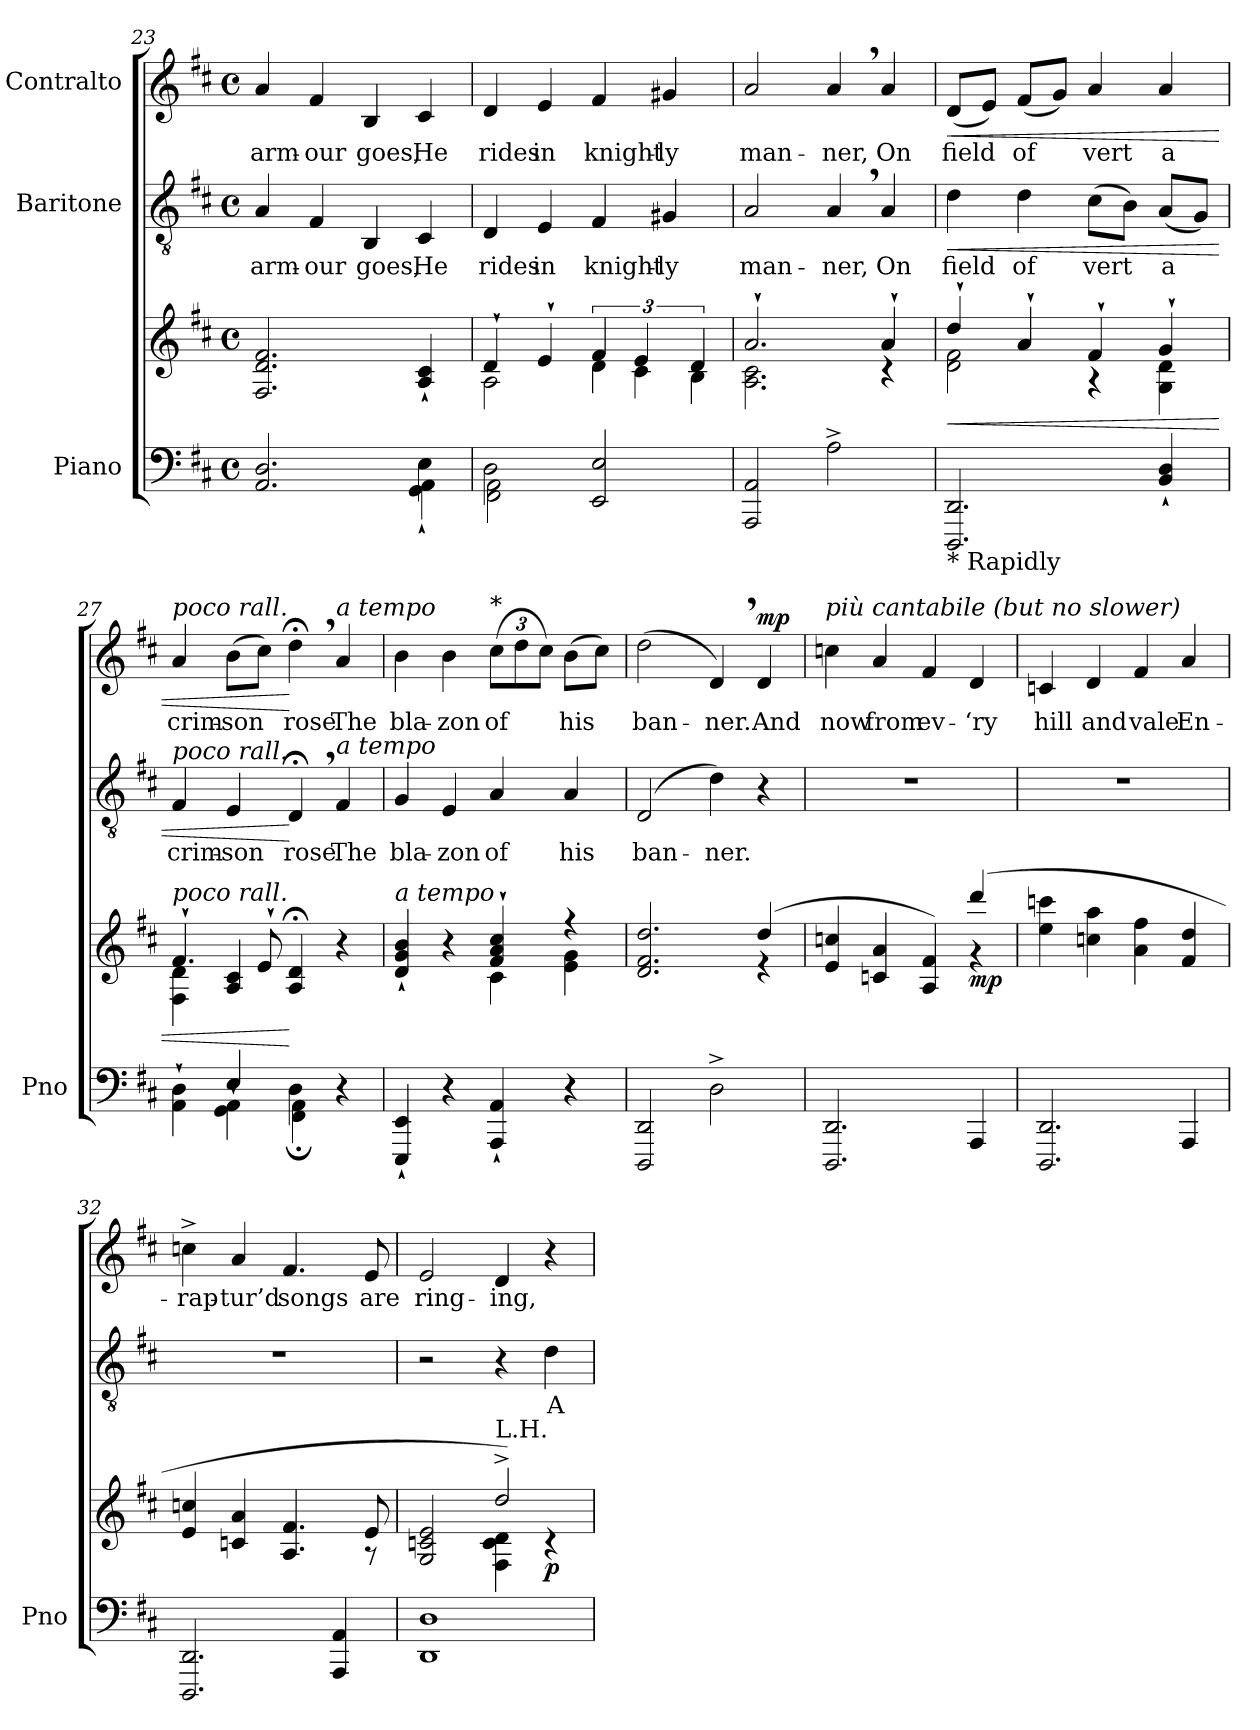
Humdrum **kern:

**kern	**kern	**dynam	**kern	**text	**dynam	**kern	**text	**dynam
*part3	*part3	*part3	*part2	*part2	*part2	*part1	*part1	*part1
*staff4	*staff3	*staff3/4	*staff2	*staff2	*staff2	*staff1	*staff1	*staff1
*I"Piano	*	*	*I"Baritone	*	*	*I"Contralto	*	*
*I'Pno	*	*	*	*	*	*	*	*
*clefF4	*clefG2	*	*clefGv2	*	*	*clefG2	*	*
*k[f#c#]	*k[f#c#]	*	*k[f#c#]	*	*	*k[f#c#]	*	*
*M4/4	*M4/4	*	*M4/4	*	*	*M4/4	*	*
*met(c)	*met(c)	*	*met(c)	*	*	*met(c)	*	*
=23	=23	=23	=23	=23	=23	=23	=23	=23
*^	*	*	*	*	*	*	*	*
2.ryy	2.AA/ 2.D/	2.F#/ 2.d/ 2.f#/	.	4A/	arm-	.	4a/	arm-	.
.	.	.	.	4F#/	-our	.	4f#/	-our	.
.	.	.	.	4BB/	goes,	.	4B/	goes,	.
4E\	4GG\`< 4AA\`<	4A/` 4c#/`	.	4C#/	He	.	4c#/	He	.
=24	=24	=24	=24	=24	=24	=24	=24	=24	=24
*	*	*^	*	*	*	*	*	*	*
2D\	2FF#\ 2AA\	4d`>/	2A\	.	4D/	rides	.	4d/	rides	.
.	.	4e`>/	.	.	4E/	in	.	4e/	in	.
*	*	*	*Xtuplet	*	*	*	*	*	*	*
2EE/ 2E/	2ryy	6f#/	6d\	.	4F#/	knight-	.	4f#/	knight-	.
.	.	6e/	6c#\	.	.	.	.	.	.	.
.	.	.	.	.	4G#X/	-ly	.	4g#X/	-ly	.
.	.	6d/	6B\	.	.	.	.	.	.	.
*v	*v	*	*	*	*	*	*	*	*	*
=25	=25	=25	=25	=25	=25	=25	=25	=25	=25
2AAA/ 2AA/	2.a`>/	2.A\ 2.c#\	.	2A/	man-	.	2a/	man-	.
2A^\	.	.	.	4A,/	-ner,	.	4a,/	-ner,	.
.	4a`>/	4r	.	4A/	On	.	4a/	On	.
=26	=26	=26	=26	=26	=26	=26	=26	=26	=26
!LO:TX:b:t=* Rapidly	!	!	!	!	!	!	!	!	!
!	!	!	!LO:HP:b	!	!	!LO:HP:b	!	!	!LO:HP:b
2.DDD/ 2.DD/	4dd`/	2d\ 2f#\	<	4d\	field	<	(8d/L	field	<
.	.	.	.	.	.	.	8e/J)	.	.
.	4a`/	.	.	4d\	of	.	(8f#/L	of	.
.	.	.	.	.	.	.	8g/J)	.	.
.	4f#`/	4r	.	(8c#\L	vert	.	4a/	vert	.
.	.	.	.	8B\J)	.	.	.	.	.
4BB/` 4D/`	4g`/	4G\ 4d\	.	(8A/L	a	.	4a/	a	.
.	.	.	.	8G/J)	.	.	.	.	.
=27	=27	=27	=27	=27	=27	=27	=27	=27	=27
*^	*	*	*	*	*	*	*	*	*
*	*^	*	*	*	*	*	*	*	*	*
!	!	!	!	!	!	!	!	!	!LO:TX:i:t=poco rall.	!	!
!	!	!	!	!	!	!LO:TX:i:t=poco rall.	!	!	!	!	!
!	!	!	!LO:TX:i:t=poco rall.	!	!	!	!	!	!	!	!
2ryy	4AA\`< 4D\`<	4ryy	4.f#`/	4F#\ 4d\	.	4F#/	crim-	.	4a/	crim-	.
.	4E/	4GG\` 4AA\`	.	4A/ 4c#/	.	4E/	-son	.	(8b\L	-son	.
.	.	.	8e`/	.	.	.	.	.	8cc#\J)	.	.
4D\	4FF#\; 4AA\;	2ryy	4A/;< 4d/;<	2ryy	[	4D;<,/	rose	[	4dd;<,\	rose	[
!	!	!	!	!	!	!	!	!	!LO:TX:i:t=a tempo	!	!
!	!	!	!	!	!	!LO:TX:i:t=a tempo	!	!	!	!	!
4ryy	4r	.	4r	.	.	4F#/	The	.	4a/	The	.
*	*v	*v	*	*	*	*	*	*	*	*	*
=28	=28	=28	=28	=28	=28	=28	=28	=28	=28	=28
!	!	!LO:TX:i:t=a tempo	!	!	!	!	!	!	!	!
*v	*v	*	*	*	*	*	*	*	*	*
4EEE/` 4EE/`	4d/`> 4g/`> 4b/`>	2ryy	.	4G/	bla-	.	4b\	bla-	.
4r	4r	.	.	4E/	-zon	.	4b\	-zon	.
!	!	!	!	!	!	!	!LO:TX:a:t=*	!	!
4AAA/` 4AA/`	4f#/`> 4a/`> 4cc#/`>	4c#\	.	4A/	of	.	(12cc#\L	of	.
.	.	.	.	.	.	.	12dd\	.	.
.	.	.	.	.	.	.	12cc#\J)	.	.
4r	4r	4e\ 4g\	.	4A/	his	.	(8b\L	his	.
.	.	.	.	.	.	.	8cc#\J)	.	.
=29	=29	=29	=29	=29	=29	=29	=29	=29	=29
2DDD/ 2DD/	2.d/ 2.f#/ 2.dd/	2.ryy	.	(<2D/	ban-	.	(2dd\	ban-	.
2D^\	.	.	.	4d\)	-ner.	.	4d,/)	-ner.	.
!	!	!	!LO:DY:b	!	!	!	!	!	!
!	!	!	!LO:DY:n=1:b	!	!	!	!	!	!LO:DY:a
.	(4dd/	4r	mp other-dynamics	4r	.	.	4d/	And	mp
=30	=30	=30	=30	=30	=30	=30	=30	=30	=30
!	!	!	!	!	!	!	!LO:TX:i:t=più cantabile (but no slower)	!	!
2.DDD/ 2.DD/	4e/ 4ccn/	2.ryy	.	1r	.	.	4ccn\	now	.
.	4cn/ 4a/	.	.	.	.	.	4a/	from	.
.	4A/ 4f#/)	.	.	.	.	.	4f#/	ev-	.
!	!	!	!LO:DY:b	!	!	!	!	!	!
4AAA/	(4ddd/	4r	mp	.	.	.	4d/	-‘ry	.
*	*v	*v	*	*	*	*	*	*	*
=31	=31	=31	=31	=31	=31	=31	=31	=31
2.DDD/ 2.DD/	4ee\ 4cccn\	.	1r	.	.	4cn/	hill	.
.	4ccn\ 4aa\	.	.	.	.	4d/	and	.
.	4a\ 4ff#\	.	.	.	.	4f#/	vale	.
4AAA/	4f#/ 4dd/	.	.	.	.	4a/	En-	.
=32	=32	=32	=32	=32	=32	=32	=32	=32
*	*^	*	*	*	*	*	*	*
2.DDD/ 2.DD/	4e/ 4ccn/	2..ryy	.	1r	.	.	4ccn^\	-rap-	.
.	4cn/ 4a/	.	.	.	.	.	4a/	-tur’d	.
.	4.A/ 4.f#/	.	.	.	.	.	4.f#/	songs	.
4AAA/ 4AA/	.	.	.	.	.	.	.	.	.
.	8e/	8r	.	.	.	.	8e/	are	.
=33	=33	=33	=33	=33	=33	=33	=33	=33	=33
1DD 1D	2G/ 2cn/ 2e/	2ryy	.	2r	.	.	2e/	ring-	.
!	!LO:TX:a:t=L.H.	!	!	!	!	!	!	!	!
.	(2dd^/)	4F#\ 4c\ 4d\	.	4r	.	.	4d/	-ing,	.
!	!	!	!LO:DY:b	!	!	!LO:DY:a	!	!	!
!	!	!	!	!	!	!LO:DY:n=1:a	!	!	!
.	.	4r	p	4d\	A-	p other-dynamics	4r	.	.
*	*v	*v	*	*	*	*	*	*	*
=	=	=	=	=	=	=	=	=
*-	*-	*-	*-	*-	*-	*-	*-	*-
